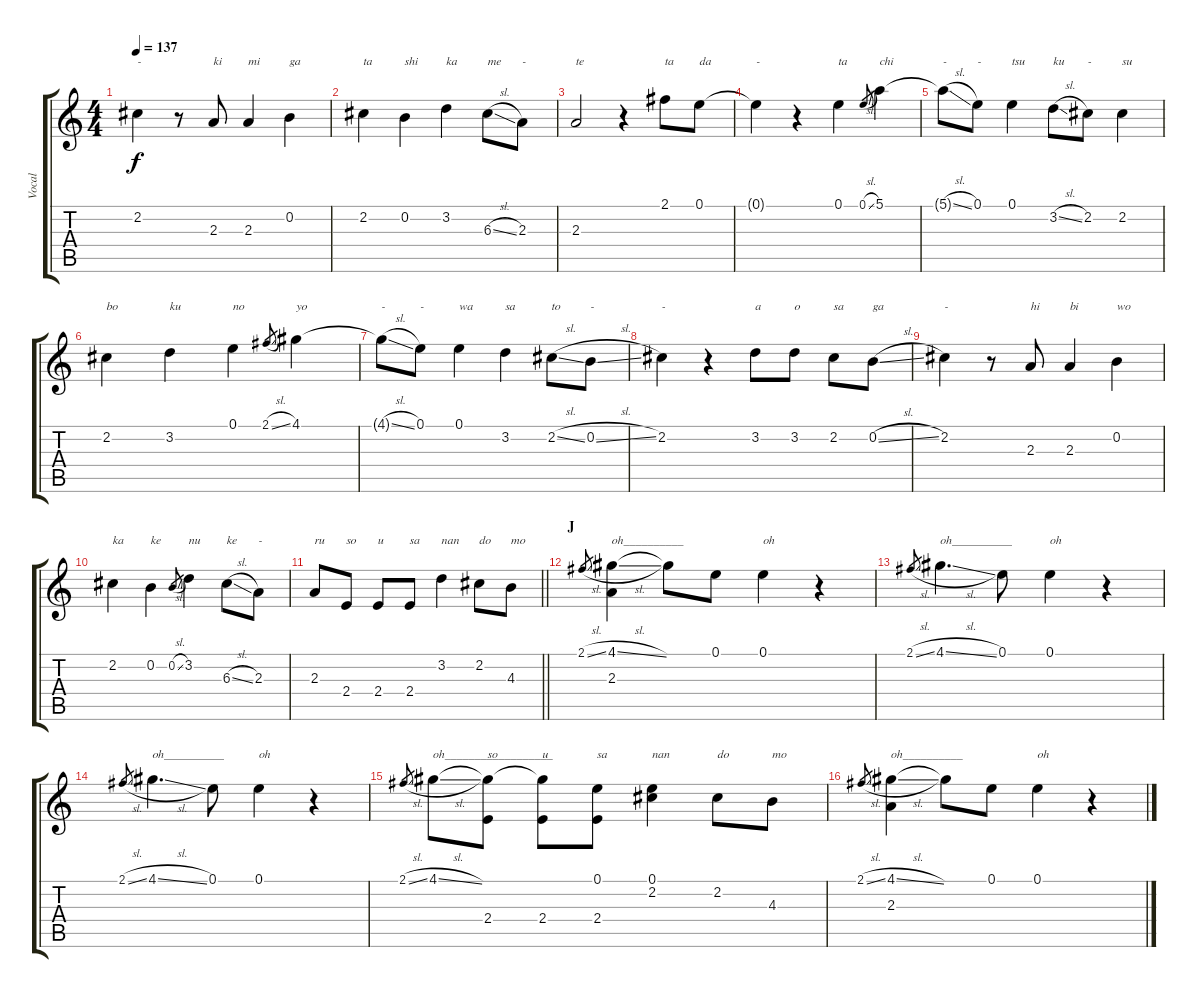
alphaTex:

\track ("Vocal" "Vocal") {instrument contrabass}
\staff {score tabs}
\tuning (E4 B3 G3 D3 A2 E2) {hide}
\ts (4 4)
\tempo 137
\clef g2
\ks c
2.2.4{txt "-" dy f} r.8 2.3.8{txt "ki"} 2.3.4{txt "mi"} 0.2.4{txt "ga"} |
2.2.4{txt "ta"} 0.2.4{txt "shi"} 3.2.4{txt "ka"} 6.3{sl}.8{txt "me"} 2.3.8{txt "-"} |
2.3.2{txt "te"} r.4 2.1.8{txt "ta"} 0.1.8{txt "da"} |
0.1{t}.4{txt "-"} r.4 0.1.4{txt "ta"} 0.1{sl}.8{gr} 5.1.4{txt "chi"} |
5.1{sl t}.8{txt "-"} 0.1.8{txt "-"} 0.1.4{txt "tsu"} 3.2{sl}.8{txt "ku"} 2.2.8{txt "-"} 2.2.4{txt "su"} |
2.2.4{txt "bo"} 3.2.4{txt "ku"} 0.1.4{txt "no"} 2.1{sl}.8{gr} 4.1.4{txt "yo"} |
4.1{sl t}.8{txt "-"} 0.1.8{txt "-"} 0.1.4{txt "wa"} 3.2.4{txt "sa"} 2.2{sl}.8{txt "to"} 0.2{sl}.8{txt "-"} |
2.2.4{txt "-"} r.4 3.2.8{txt "a"} 3.2.8{txt "o"} 2.2.8{txt "sa"} 0.2{sl}.8{txt "ga"} |
2.2.4{txt "-"} r.8 2.3.8{txt "hi"} 2.3.4{txt "bi"} 0.2.4{txt "wo"} |
2.2.4{txt "ka"} 0.2.4{txt "ke"} 0.2{sl}.8{gr} 3.2.4{txt "nu"} 6.3{sl}.8{txt "ke"} 2.3.8{txt "-"} |
\barLineRight lightlight
2.3.8{txt "ru"} 2.4.8{txt "so"} 2.4.8{txt "u"} 2.4.8{txt "sa"} 3.2.4{txt "nan"} 2.2.8{txt "do"} 4.3.8{txt "mo"} |
\section ("" "J")
2.1{sl}.8{gr} (4.1{sl} 2.3).4{txt "oh__________"} 4.1{t}.8 0.1.8 0.1.4{txt "oh"} r.4 |
2.1{sl}.8{gr} 4.1{sl}.4{d txt "oh__________"} 0.1.8 0.1.4{txt "oh"} r.4 |
2.1{sl}.8{gr} 4.1{sl}.4{d txt "oh__________"} 0.1.8 0.1.4{txt "oh"} r.4 |
2.1{sl}.8{gr} 4.1{sl}.8{txt "oh__________________"} (4.1{t} 2.4).8{txt "so"} (4.1{t} 2.4).8{txt "u"} (0.1 2.4).8{txt "sa"} (0.1 2.2).4{txt "nan"} 2.2.8{txt "do"} 4.3.8{txt "mo"} |
2.1{sl}.8{gr} (4.1{sl} 2.3).4{txt "oh__________"} 4.1{t}.8 0.1.8 0.1.4{txt "oh"} r.4
